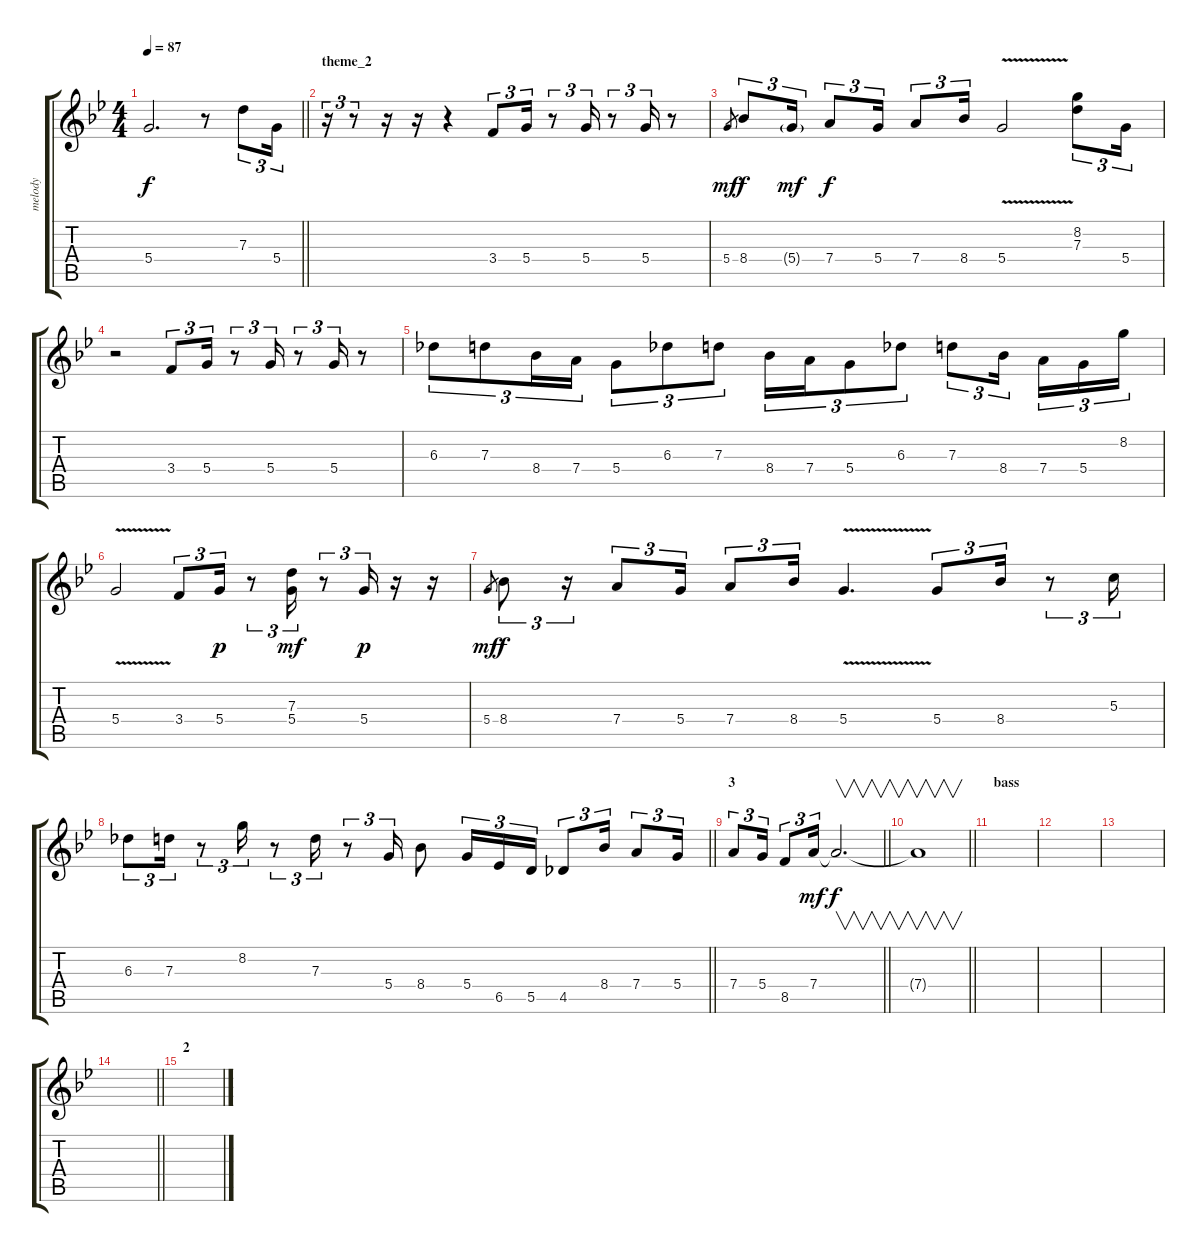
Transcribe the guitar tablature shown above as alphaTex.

\track ("melody" "melody") {instrument electricguitarjazz}
\staff {score tabs}
\tuning (E4 B3 G3 D3 A2 E2) {hide}
\ts (4 4)
\tempo 87
\clef g2
\barLineRight lightlight
\ks gminor
5.4.2{d dy f} r.8 7.3.8{tu (3 2)} 5.4.16{tu (3 2)} |
\section ("" "theme_2")
r.16{tu (3 2)} r.8{tu (3 2)} r.16 r.16 r.4 3.4.8{tu (3 2)} 5.4.16{tu (3 2)} r.8{tu (3 2)} 5.4.16{tu (3 2)} r.8{tu (3 2)} 5.4.16{tu (3 2)} r.8 |
5.4.8{gr dy mf} 8.4.8{tu (3 2) dy f} 5.4{g}.16{tu (3 2) dy mf} 7.4.8{tu (3 2) dy f} 5.4.16{tu (3 2)} 7.4.8{tu (3 2)} 8.4.16{tu (3 2)} 5.4{v}.2 (8.2 7.3).8{tu (3 2)} 5.4.16{tu (3 2)} |
r.2 3.4.8{tu (3 2)} 5.4.16{tu (3 2)} r.8{tu (3 2)} 5.4.16{tu (3 2)} r.8{tu (3 2)} 5.4.16{tu (3 2)} r.8 |
6.3.8{tu (3 2)} 7.3.8{tu (3 2)} 8.4.16{tu (3 2)} 7.4.16{tu (3 2)} 5.4.8{tu (3 2)} 6.3.8{tu (3 2)} 7.3.8{tu (3 2)} 8.4.16{tu (3 2)} 7.4.16{tu (3 2)} 5.4.8{tu (3 2)} 6.3.8{tu (3 2)} 7.3.8{tu (3 2)} 8.4.16{tu (3 2) beam splitsecondary} 7.4.16{tu (3 2)} 5.4.16{tu (3 2)} 8.2.16{tu (3 2)} |
5.4{v}.2 3.4.8{tu (3 2)} 5.4.16{tu (3 2) dy p} r.8{tu (3 2)} (7.3 5.4).16{tu (3 2) dy mf} r.8{tu (3 2)} 5.4.16{tu (3 2) dy p} r.16 r.16 |
5.4.8{gr dy mf} 8.4.8{tu (3 2) dy f} r.16{tu (3 2)} 7.4.8{tu (3 2)} 5.4.16{tu (3 2)} 7.4.8{tu (3 2)} 8.4.16{tu (3 2)} 5.4{v}.4{d} 5.4.8{tu (3 2)} 8.4.16{tu (3 2)} r.8{tu (3 2)} 5.3.16{tu (3 2)} |
\barLineRight lightlight
6.3.8{tu (3 2)} 7.3.16{tu (3 2)} r.8{tu (3 2)} 8.2.16{tu (3 2)} r.8{tu (3 2)} 7.3.16{tu (3 2)} r.8{tu (3 2)} 5.4.16{tu (3 2)} 8.4.8 5.4.16{tu (3 2)} 6.5.16{tu (3 2)} 5.5.16{tu (3 2)} 4.5.8{tu (3 2)} 8.4.16{tu (3 2)} 7.4.8{tu (3 2)} 5.4.16{tu (3 2)} |
\section ("" "3")
\barLineRight lightlight
7.4.8{tu (3 2)} 5.4.16{tu (3 2)} 8.5.8{tu (3 2)} 7.4.16{tu (3 2) dy mf} 7.4{t}.2{v d dy f} |
\barLineRight lightlight
7.4{t}.1{v} |
\section ("" "bass")
|
|
|
\barLineRight lightlight
|
\section ("" "2")
